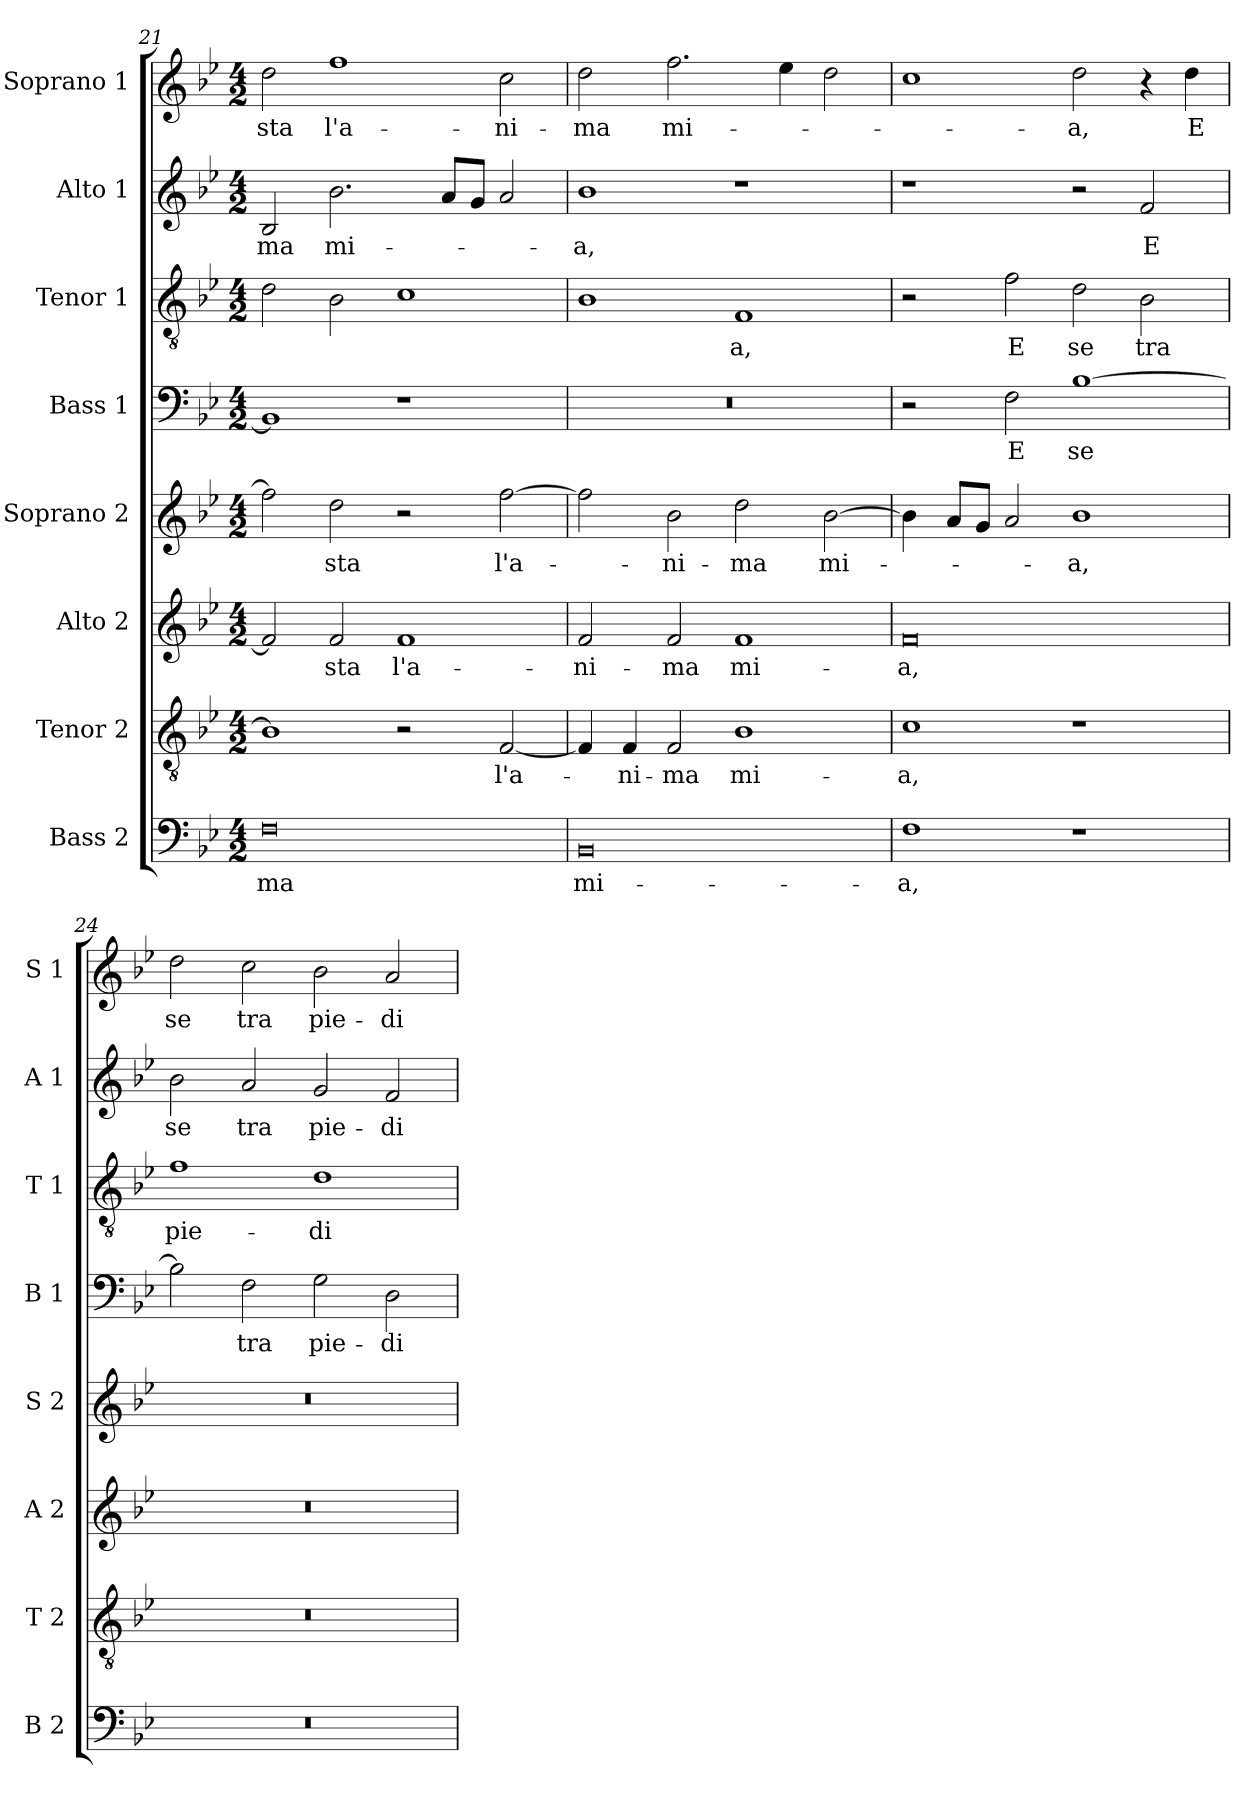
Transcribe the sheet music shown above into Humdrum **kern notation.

**kern	**text	**kern	**text	**kern	**text	**kern	**text	**kern	**text	**kern	**text	**kern	**text	**kern	**text
*part8	*part8	*part7	*part7	*part6	*part6	*part5	*part5	*part4	*part4	*part3	*part3	*part2	*part2	*part1	*part1
*staff8	*staff8	*staff7	*staff7	*staff6	*staff6	*staff5	*staff5	*staff4	*staff4	*staff3	*staff3	*staff2	*staff2	*staff1	*staff1
*I"Bass 2	*	*I"Tenor 2	*	*I"Alto 2	*	*I"Soprano 2	*	*I"Bass 1	*	*I"Tenor 1	*	*I"Alto 1	*	*I"Soprano 1	*
*I'B 2	*	*I'T 2	*	*I'A 2	*	*I'S 2	*	*I'B 1	*	*I'T 1	*	*I'A 1	*	*I'S 1	*
!!LO:PB:g=z
*clefF4	*	*clefGv2	*	*clefG2	*	*clefG2	*	*clefF4	*	*clefGv2	*	*clefG2	*	*clefG2	*
*k[b-e-]	*	*k[b-e-]	*	*k[b-e-]	*	*k[b-e-]	*	*k[b-e-]	*	*k[b-e-]	*	*k[b-e-]	*	*k[b-e-]	*
*B-:	*	*B-:	*	*B-:	*	*B-:	*	*B-:	*	*B-:	*	*B-:	*	*B-:	*
*M4/2	*	*M4/2	*	*M4/2	*	*M4/2	*	*M4/2	*	*M4/2	*	*M4/2	*	*M4/2	*
=21	=21	=21	=21	=21	=21	=21	=21	=21	=21	=21	=21	=21	=21	=21	=21
!	!LO:LY:b	!	!	!	!	!	!	!	!	!	!	!	!LO:LY:b	!	!LO:LY:b
0F	-ma	1B-]	.	2f/]	.	2ff\]	.	1BB-]	.	2d\	.	2B-/	-ma	2dd\	-sta
!	!	!	!	!	!LO:LY:b	!	!LO:LY:b	!	!	!	!	!	!LO:LY:b	!	!LO:LY:b
.	.	.	.	2f/	-sta	2dd\	-sta	.	.	2B-\	.	2.b-\	mi-	1ff	l'a-
!	!	!	!	!	!LO:LY:b	!	!	!	!	!	!	!	!	!	!
.	.	2r	.	1f	l'a-	2r	.	1r	.	1c	.	.	.	.	.
.	.	.	.	.	.	.	.	.	.	.	.	8a/L	.	.	.
.	.	.	.	.	.	.	.	.	.	.	.	8g/J	.	.	.
!	!	!	!LO:LY:b	!	!	!	!LO:LY:b	!	!	!	!	!	!	!	!LO:LY:b
.	.	[2F/	l'a-	.	.	[2ff\	l'a-	.	.	.	.	2a/	.	2cc\	-ni-
=22	=22	=22	=22	=22	=22	=22	=22	=22	=22	=22	=22	=22	=22	=22	=22
!	!LO:LY:b	!	!	!	!LO:LY:b	!	!	!	!	!	!	!	!LO:LY:b	!	!LO:LY:b
0BB-	mi-	4F/]	.	2f/	-ni-	2ff\]	.	0r	.	1B-	.	1b-	-a,	2dd\	-ma
!	!	!	!LO:LY:b	!	!	!	!	!	!	!	!	!	!	!	!
.	.	4F/	-ni-	.	.	.	.	.	.	.	.	.	.	.	.
!	!	!	!LO:LY:b	!	!LO:LY:b	!	!LO:LY:b	!	!	!	!	!	!	!	!LO:LY:b
.	.	2F/	-ma	2f/	-ma	2b-\	-ni-	.	.	.	.	.	.	2.ff\	mi-
!	!	!	!LO:LY:b	!	!LO:LY:b	!	!LO:LY:b	!	!	!	!LO:LY:b	!	!	!	!
.	.	1B-	mi-	1f	mi-	2dd\	-ma	.	.	1F	-a,	1r	.	.	.
.	.	.	.	.	.	.	.	.	.	.	.	.	.	4ee-\	.
!	!	!	!	!	!	!	!LO:LY:b	!	!	!	!	!	!	!	!
.	.	.	.	.	.	[2b-\	mi-	.	.	.	.	.	.	2dd\	.
=23	=23	=23	=23	=23	=23	=23	=23	=23	=23	=23	=23	=23	=23	=23	=23
!	!LO:LY:b	!	!LO:LY:b	!	!LO:LY:b	!	!	!	!	!	!	!	!	!	!
1F	-a,	1c	-a,	0f	-a,	4b-\]	.	2r	.	2r	.	1r	.	1cc	.
.	.	.	.	.	.	8a/L	.	.	.	.	.	.	.	.	.
.	.	.	.	.	.	8g/J	.	.	.	.	.	.	.	.	.
!	!	!	!	!	!	!	!	!	!LO:LY:b	!	!LO:LY:b	!	!	!	!
.	.	.	.	.	.	2a/	.	2F\	E	2f\	E	.	.	.	.
!	!	!	!	!	!	!	!LO:LY:b	!	!LO:LY:b	!	!LO:LY:b	!	!	!	!LO:LY:b
1r	.	1r	.	.	.	1b-	-a,	[1B-	se	2d\	se	2r	.	2dd\	-a,
!	!	!	!	!	!	!	!	!	!	!	!LO:LY:b	!	!LO:LY:b	!	!
.	.	.	.	.	.	.	.	.	.	2B-\	tra	2f/	E	4r	.
!	!	!	!	!	!	!	!	!	!	!	!	!	!	!	!LO:LY:b
.	.	.	.	.	.	.	.	.	.	.	.	.	.	4dd\	E
=24	=24	=24	=24	=24	=24	=24	=24	=24	=24	=24	=24	=24	=24	=24	=24
!	!	!	!	!	!	!	!	!	!	!	!LO:LY:b	!	!LO:LY:b	!	!LO:LY:b
0r	.	0r	.	0r	.	0r	.	2B-\]	.	1f	pie-	2b-\	se	2dd\	se
!	!	!	!	!	!	!	!	!	!LO:LY:b	!	!	!	!LO:LY:b	!	!LO:LY:b
.	.	.	.	.	.	.	.	2F\	tra	.	.	2a/	tra	2cc\	tra
!	!	!	!	!	!	!	!	!	!LO:LY:b	!	!LO:LY:b	!	!LO:LY:b	!	!LO:LY:b
.	.	.	.	.	.	.	.	2G\	pie-	1d	-di	2g/	pie-	2b-\	pie-
!	!	!	!	!	!	!	!	!	!LO:LY:b	!	!	!	!LO:LY:b	!	!LO:LY:b
.	.	.	.	.	.	.	.	2D\	-di	.	.	2f/	-di	2a/	-di
=	=	=	=	=	=	=	=	=	=	=	=	=	=	=	=
*-	*-	*-	*-	*-	*-	*-	*-	*-	*-	*-	*-	*-	*-	*-	*-
